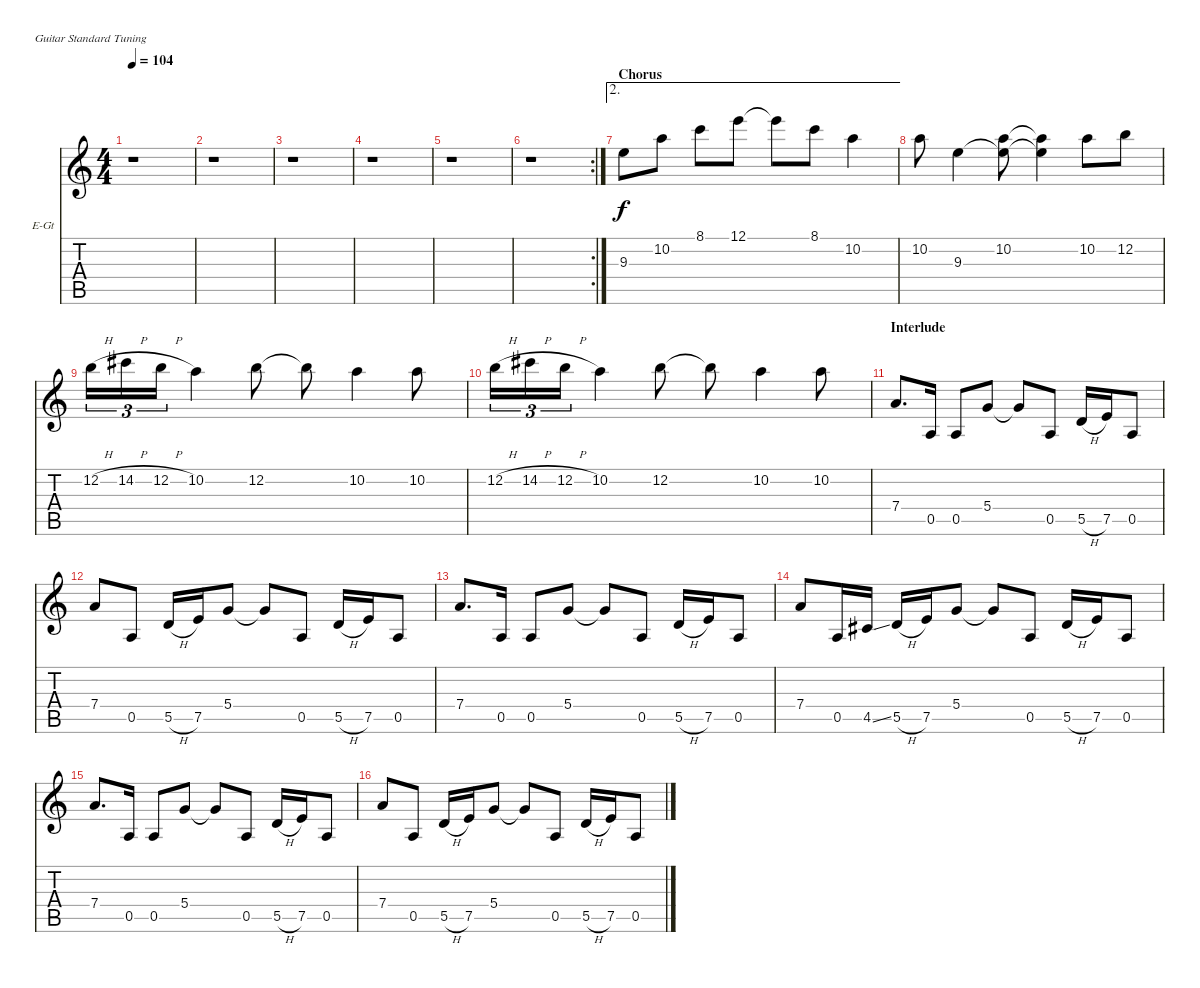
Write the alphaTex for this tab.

\defaultSystemsLayout 4
\bracketExtendMode nobrackets
\firstSystemTrackNameOrientation horizontal
\otherSystemsTrackNameOrientation horizontal
\track ("Stone Gossard (Drive)" "E-Gt") {instrument overdrivenguitar}
\staff {score tabs}
\tuning (E4 B3 G3 D3 A2 E2)
\ts (4 4)
\tempo 104
\clef g2
\ks c
r.1{dy f} |
r.1 |
r.1 |
r.1 |
r.1 |
\rc 2
r.1 |
\ae 2
\section ("" "Chorus")
9.3.8 10.2.8 8.1.8 12.1.8 12.1{t}.8 8.1.8 10.2.4 |
10.2.8 9.3.4 (10.2 9.3{t}).8 (10.2{t} 9.3{t}).4 10.2.8 12.2.8 |
12.2{h}.16{tu (3 2)} 14.2{h}.16{tu (3 2)} 12.2{h}.16{tu (3 2)} 10.2.4 12.2.8 12.2{t}.8 10.2.4 10.2.8 |
12.2{h}.16{tu (3 2)} 14.2{h}.16{tu (3 2)} 12.2{h}.16{tu (3 2)} 10.2.4 12.2.8 12.2{t}.8 10.2.4 10.2.8 |
\section ("" "Interlude")
7.4.8{d} 0.5.16 0.5.8 5.4.8 5.4{t}.8 0.5.8 5.5{h}.16 7.5.16 0.5.8 |
7.4.8 0.5.8 5.5{h}.16 7.5.16 5.4.8 5.4{t}.8 0.5.8 5.5{h}.16 7.5.16 0.5.8 |
7.4.8{d} 0.5.16 0.5.8 5.4.8 5.4{t}.8 0.5.8 5.5{h}.16 7.5.16 0.5.8 |
7.4.8 0.5.16 4.5{ss}.16 5.5{h}.16 7.5.16 5.4.8 5.4{t}.8 0.5.8 5.5{h}.16 7.5.16 0.5.8 |
7.4.8{d} 0.5.16 0.5.8 5.4.8 5.4{t}.8 0.5.8 5.5{h}.16 7.5.16 0.5.8 |
7.4.8 0.5.8 5.5{h}.16 7.5.16 5.4.8 5.4{t}.8 0.5.8 5.5{h}.16 7.5.16 0.5.8
